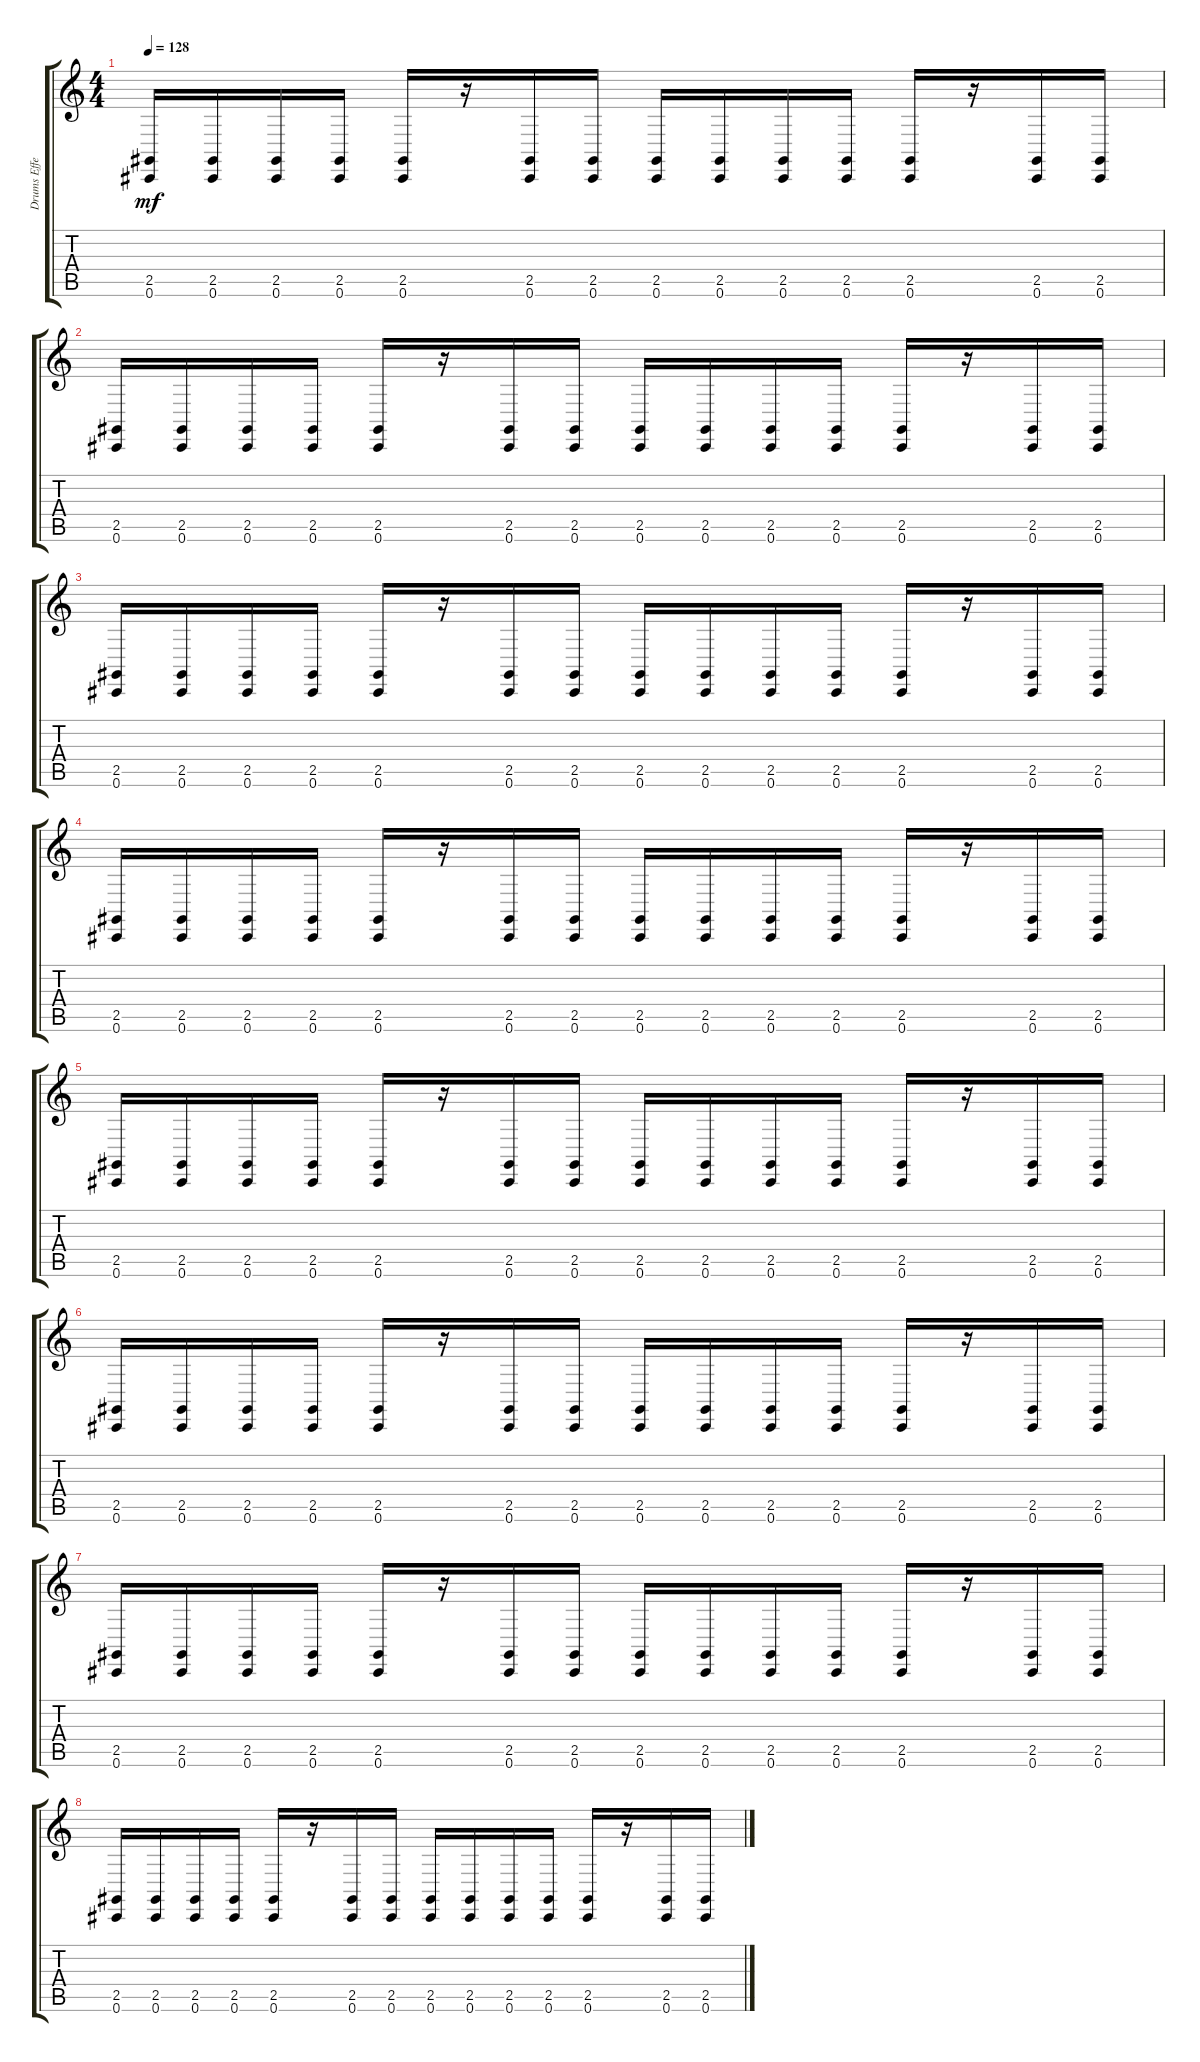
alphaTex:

\track ("Drums Effect" "Drums Effe") {instrument taikodrum}
\staff {score tabs}
\tuning (Db4 Ab3 E3 B2 Gb2 Db2) {hide}
\ts (4 4)
\tempo 128
\clef g2
\ks c
(2.5 0.6).16{dy mf} (2.5 0.6).16 (2.5 0.6).16 (2.5 0.6).16 (2.5 0.6).16 r.16 (2.5 0.6).16 (2.5 0.6).16 (2.5 0.6).16 (2.5 0.6).16 (2.5 0.6).16 (2.5 0.6).16 (2.5 0.6).16 r.16 (2.5 0.6).16 (2.5 0.6).16 |
(2.5 0.6).16 (2.5 0.6).16 (2.5 0.6).16 (2.5 0.6).16 (2.5 0.6).16 r.16 (2.5 0.6).16 (2.5 0.6).16 (2.5 0.6).16 (2.5 0.6).16 (2.5 0.6).16 (2.5 0.6).16 (2.5 0.6).16 r.16 (2.5 0.6).16 (2.5 0.6).16 |
(2.5 0.6).16 (2.5 0.6).16 (2.5 0.6).16 (2.5 0.6).16 (2.5 0.6).16 r.16 (2.5 0.6).16 (2.5 0.6).16 (2.5 0.6).16 (2.5 0.6).16 (2.5 0.6).16 (2.5 0.6).16 (2.5 0.6).16 r.16 (2.5 0.6).16 (2.5 0.6).16 |
(2.5 0.6).16 (2.5 0.6).16 (2.5 0.6).16 (2.5 0.6).16 (2.5 0.6).16 r.16 (2.5 0.6).16 (2.5 0.6).16 (2.5 0.6).16 (2.5 0.6).16 (2.5 0.6).16 (2.5 0.6).16 (2.5 0.6).16 r.16 (2.5 0.6).16 (2.5 0.6).16 |
(2.5 0.6).16 (2.5 0.6).16 (2.5 0.6).16 (2.5 0.6).16 (2.5 0.6).16 r.16 (2.5 0.6).16 (2.5 0.6).16 (2.5 0.6).16 (2.5 0.6).16 (2.5 0.6).16 (2.5 0.6).16 (2.5 0.6).16 r.16 (2.5 0.6).16 (2.5 0.6).16 |
(2.5 0.6).16 (2.5 0.6).16 (2.5 0.6).16 (2.5 0.6).16 (2.5 0.6).16 r.16 (2.5 0.6).16 (2.5 0.6).16 (2.5 0.6).16 (2.5 0.6).16 (2.5 0.6).16 (2.5 0.6).16 (2.5 0.6).16 r.16 (2.5 0.6).16 (2.5 0.6).16 |
(2.5 0.6).16 (2.5 0.6).16 (2.5 0.6).16 (2.5 0.6).16 (2.5 0.6).16 r.16 (2.5 0.6).16 (2.5 0.6).16 (2.5 0.6).16 (2.5 0.6).16 (2.5 0.6).16 (2.5 0.6).16 (2.5 0.6).16 r.16 (2.5 0.6).16 (2.5 0.6).16 |
(2.5 0.6).16 (2.5 0.6).16 (2.5 0.6).16 (2.5 0.6).16 (2.5 0.6).16 r.16 (2.5 0.6).16 (2.5 0.6).16 (2.5 0.6).16 (2.5 0.6).16 (2.5 0.6).16 (2.5 0.6).16 (2.5 0.6).16 r.16 (2.5 0.6).16 (2.5 0.6).16
